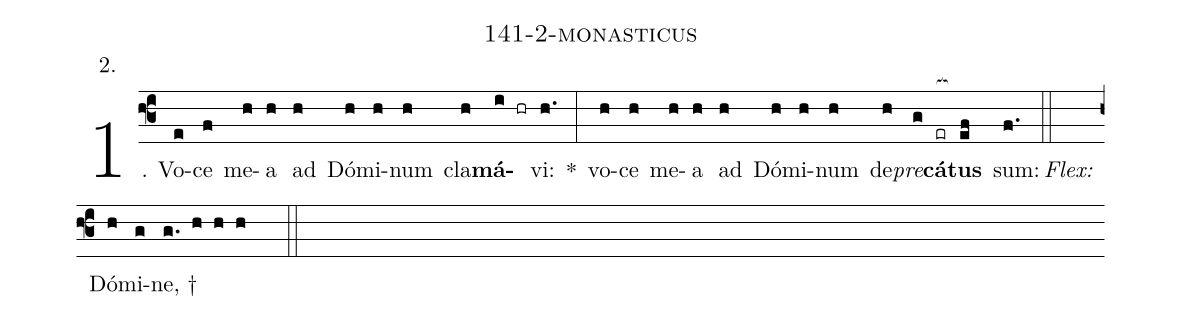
name: 141-2-monasticus;
annotation: 2.;
%%
(f3)1. Vo(e)ce(f) me(h)a(h) ad(h) Dó(h)mi(h)num(h) cla(h)<b>má</b>(i hr)vi:(h.) *(:) vo(h)ce(h) me(h)a(h) ad(h) Dó(h)mi(h)num(h) de(h)<i>pre</i>(g)<b>cá</b>(er[ocb:1{])<b>tus</b>(ef[ocb:0}]) sum:(f.) (::)
<i>Flex:</i>()  Dó(h)mi(g)ne, †(g. h h h  ::)
